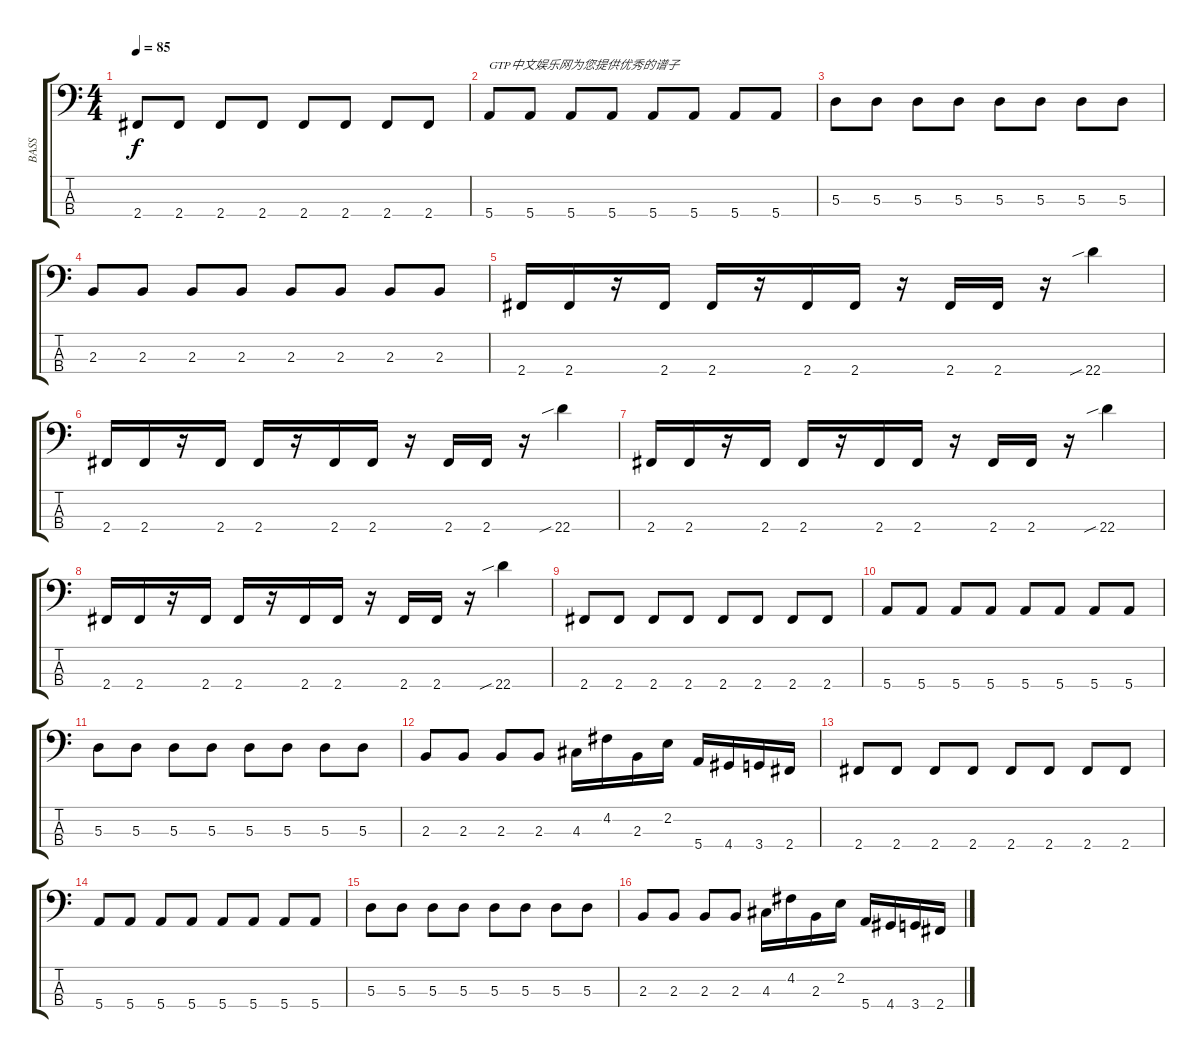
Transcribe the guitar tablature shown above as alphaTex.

\track ("BASS" "BASS") {instrument electricbasspick}
\staff {score tabs}
\tuning (G2 D2 A1 E1) {hide}
\ts (4 4)
\tempo 85
\clef f4
\ks c
2.4.8{dy f instrument electricbasspick} 2.4.8 2.4.8 2.4.8 2.4.8 2.4.8 2.4.8 2.4.8 |
5.4.8{txt "GTP中文娱乐网为您提供优秀的谱子"} 5.4.8 5.4.8 5.4.8 5.4.8 5.4.8 5.4.8 5.4.8 |
5.3.8 5.3.8 5.3.8 5.3.8 5.3.8 5.3.8 5.3.8 5.3.8 |
2.3.8 2.3.8 2.3.8 2.3.8 2.3.8 2.3.8 2.3.8 2.3.8 |
2.4.16 2.4.16 r.16 2.4.16 2.4.16 r.16 2.4.16 2.4.16 r.16 2.4.16 2.4.16 r.16 22.4{sib}.4 |
2.4.16 2.4.16 r.16 2.4.16 2.4.16 r.16 2.4.16 2.4.16 r.16 2.4.16 2.4.16 r.16 22.4{sib}.4 |
2.4.16 2.4.16 r.16 2.4.16 2.4.16 r.16 2.4.16 2.4.16 r.16 2.4.16 2.4.16 r.16 22.4{sib}.4 |
2.4.16 2.4.16 r.16 2.4.16 2.4.16 r.16 2.4.16 2.4.16 r.16 2.4.16 2.4.16 r.16 22.4{sib}.4 |
2.4.8 2.4.8 2.4.8 2.4.8 2.4.8 2.4.8 2.4.8 2.4.8 |
5.4.8 5.4.8 5.4.8 5.4.8 5.4.8 5.4.8 5.4.8 5.4.8 |
5.3.8 5.3.8 5.3.8 5.3.8 5.3.8 5.3.8 5.3.8 5.3.8 |
2.3.8 2.3.8 2.3.8 2.3.8 4.3.16 4.2.16 2.3.16 2.2.16 5.4.16 4.4.16 3.4.16 2.4.16 |
2.4.8 2.4.8 2.4.8 2.4.8 2.4.8 2.4.8 2.4.8 2.4.8 |
5.4.8 5.4.8 5.4.8 5.4.8 5.4.8 5.4.8 5.4.8 5.4.8 |
5.3.8 5.3.8 5.3.8 5.3.8 5.3.8 5.3.8 5.3.8 5.3.8 |
2.3.8 2.3.8 2.3.8 2.3.8 4.3.16 4.2.16 2.3.16 2.2.16 5.4.16 4.4.16 3.4.16 2.4.16
